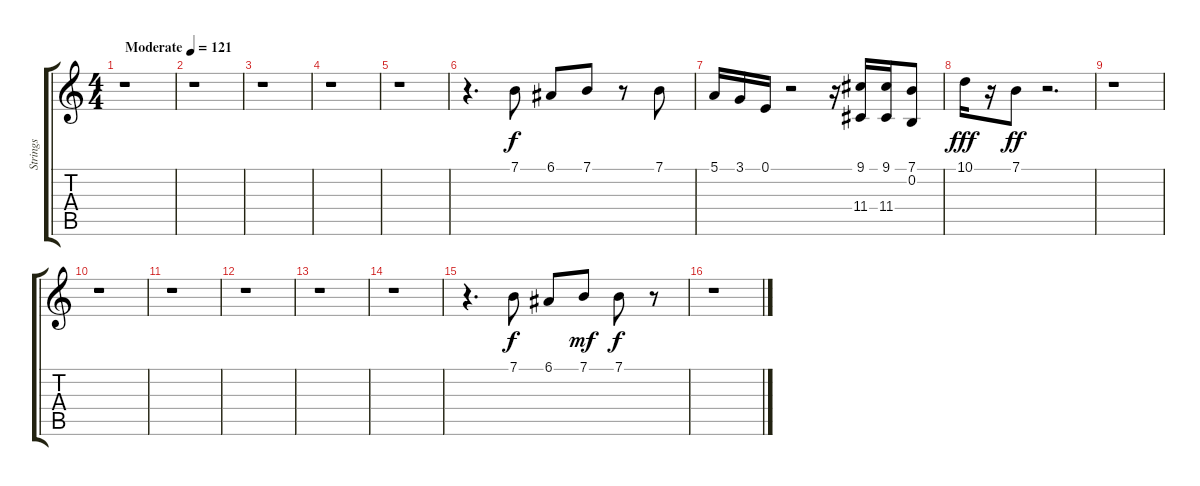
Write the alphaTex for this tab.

\track ("Strings" "Strings") {instrument stringensemble1}
\staff {score tabs}
\tuning (E4 B3 G3 D3 A2 E2) {hide}
\ts (4 4)
\tempo (121 "Moderate")
\clef g2
\ks c
r.1{dy f instrument stringensemble1} |
r.1 |
r.1 |
r.1 |
r.1 |
r.4{d} 7.1.8 6.1.8 7.1.8 r.8 7.1.8 |
5.1.16 3.1.16 0.1.16 r.2 r.16 (9.1 11.4).16 (9.1 11.4).16 (7.1 0.2).8 |
10.1.16{dy fff} r.16 7.1.8{dy ff} r.2{d} |
r.1 |
r.1 |
r.1 |
r.1 |
r.1 |
r.1 |
r.4{d} 7.1.8{dy f} 6.1.8 7.1.8{dy mf} 7.1.8{dy f} r.8 |
r.1
